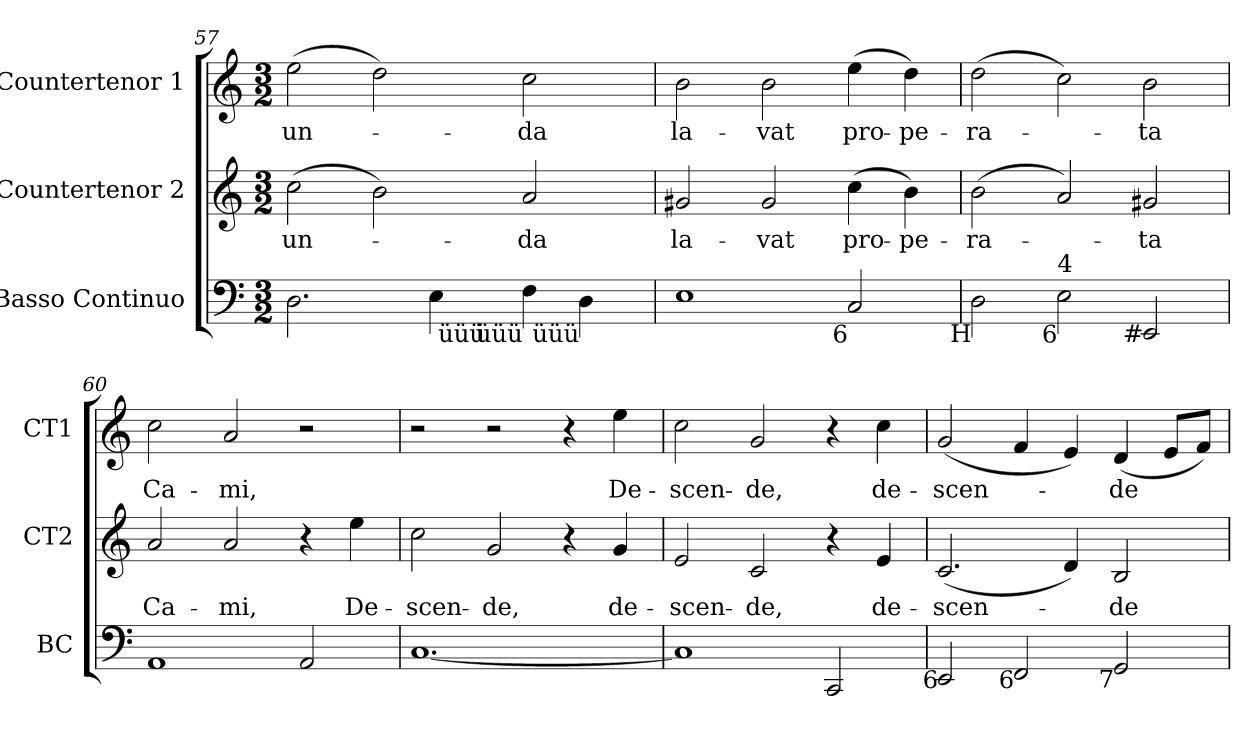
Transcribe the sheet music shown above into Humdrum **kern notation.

**kern	**kern	**text	**kern	**text
*part3	*part2	*part2	*part1	*part1
*staff3	*staff2	*staff2	*staff1	*staff1
*I"Basso Continuo	*I"Countertenor 2	*	*I"Countertenor 1	*
*I'BC	*I'CT2	*	*I'CT1	*
*clefF4	*clefG2	*	*clefG2	*
*k[]	*k[]	*	*k[]	*
*C:	*C:	*	*C:	*
*M3/2	*M3/2	*	*M3/2	*
=57	=57	=57	=57	=57
!	!	!LO:LY:b:color=#000000	!	!
!LO:TX:b:rj:t=7	!	!	!	!
!	!	!	!	!LO:LY:b:color=#000000
*^	*	*	*	*
2.Di\	2ryy	(2cci\	un-	(2eei\	un-
.	4ryy	2bi\)	.	2ddi\)	.
4Ei\	16ryy	.	.	.	.
.	32ryy	.	.	.	.
.	64...ryy	.	.	.	.
!	!LO:TX:b:rj:t=üüü	!	!	!	!
.	2ryy	.	.	.	.
!	!	!	!LO:LY:b:color=#000000	!	!
!LO:TX:b:rj:t=üüü	!	!	!	!	!
!	!	!	!	!	!LO:LY:b:color=#000000
4Fi\	.	2ai/	-da	2cci\	-da
!LO:TX:b:rj:t=üüü	!	!	!	!	!
4Di\	.	.	.	.	.
.	8ryy	.	.	.	.
.	512ryy	.	.	.	.
*v	*v	*	*	*	*
=58	=58	=58	=58	=58
*^	*	*	*	*
!	!	!	!LO:LY:b:color=#000000	!	!
*v	*v	*	*	*	*
*^	*	*	*	*
!LO:TX:b:rj:t=#	!	!	!	!	!
!	!	!	!	!	!LO:LY:b:color=#000000
*v	*v	*	*	*	*
1Ei	2g#Xi/	la-	2bi\	la-
!	!	!LO:LY:b:color=#000000	!	!
!	!	!	!	!LO:LY:b:color=#000000
.	2g#i/	-vat	2bi\	-vat
!	!	!LO:LY:b:color=#000000	!	!
!LO:TX:b:rj:t=6	!	!	!	!
!	!	!	!	!LO:LY:b:color=#000000
2Ci/	(4cci\	pro-	(4eei\	pro-
!	!	!LO:LY:b:color=#000000	!	!
!	!	!	!	!LO:LY:b:color=#000000
.	4bi\)	-pe-	4ddi\)	-pe-
!!LO:PB:g=z
=59	=59	=59	=59	=59
!	!	!LO:LY:b:color=#000000	!	!
!LO:TX:b:rj:t=H	!	!	!	!
!	!	!	!	!LO:LY:b:color=#000000
2Di\	(2bi\	-ra-	(2ddi\	-ra-
!LO:TX:b:rj:t=6	!	!	!	!
!LO:TX:t=4	!	!	!	!
2Ei\	2ai/)	.	2cci\)	.
!	!	!LO:LY:b:color=#000000	!	!
!LO:TX:b:rj:t=#	!	!	!	!
!	!	!	!	!LO:LY:b:color=#000000
2EEi/	2g#Xi/	-ta	2bi\	-ta
=60	=60	=60	=60	=60
!	!	!LO:LY:b:color=#000000	!	!
!	!	!	!	!LO:LY:b:color=#000000
1AAi	2ai/	Ca-	2cci\	Ca-
!	!	!LO:LY:b:color=#000000	!	!
!	!	!	!	!LO:LY:b:color=#000000
.	2ai/	-mi,	2ai/	-mi,
2AAi/	4r	.	2r	.
!	!	!LO:LY:b:color=#000000	!	!
.	4eei\	De-	.	.
=61	=61	=61	=61	=61
!	!	!LO:LY:b:color=#000000	!	!
[<1.Ci	2cci\	-scen-	2r	.
!	!	!LO:LY:b:color=#000000	!	!
.	2gi/	-de,	2r	.
.	4r	.	4r	.
!	!	!LO:LY:b:color=#000000	!	!
!	!	!	!	!LO:LY:b:color=#000000
.	4gi/	de-	4eei\	De-
=62	=62	=62	=62	=62
!	!	!LO:LY:b:color=#000000	!	!
!	!	!	!	!LO:LY:b:color=#000000
1Ci]	2ei/	-scen-	2cci\	-scen-
!	!	!LO:LY:b:color=#000000	!	!
!	!	!	!	!LO:LY:b:color=#000000
.	2ci/	-de,	2gi/	-de,
2CCi/	4r	.	4r	.
!	!	!LO:LY:b:color=#000000	!	!
!	!	!	!	!LO:LY:b:color=#000000
.	4ei/	de-	4cci\	de-
!!LO:LB:g=z
=63	=63	=63	=63	=63
!	!	!LO:LY:b:color=#000000	!	!
!LO:TX:b:rj:t=6	!	!	!	!
!	!	!	!	!LO:LY:b:color=#000000
2EEi/	(2.ci/	-scen-	(2gi/	-scen-
!LO:TX:b:rj:t=6	!	!	!	!
2FFi/	.	.	4fi/	.
.	4di/)	.	4ei/)	.
!	!	!LO:LY:b:color=#000000	!	!
!LO:TX:b:rj:t=7	!	!	!	!
!	!	!	!	!LO:LY:b:color=#000000
2GGi/	2Bi/	-de	(4di/	-de
.	.	.	8ei/L	.
.	.	.	8fi/J)	.
=	=	=	=	=
*-	*-	*-	*-	*-
